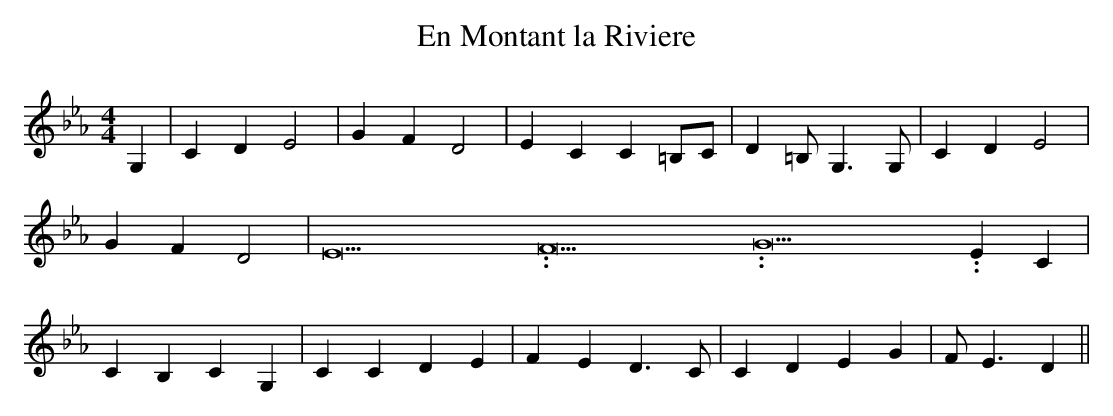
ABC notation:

X:1
T:En Montant la Riviere
M:4/4
L:1/4
K:Eb
 G,| C D E2| G- F D2| E C C =B,/2C/2| D- =B,/2 G,3/2 G,/2| C D E2|\
 G- F D2| E15.9999925000037/23.999988000006 F15.9999925000037/23.999988000006 G15.9999925000037/23.999988000006 E C|\
 C- B, C G,| C C D E| F E D3/2 C/2| C D E G| F/2- E3/2 D||
